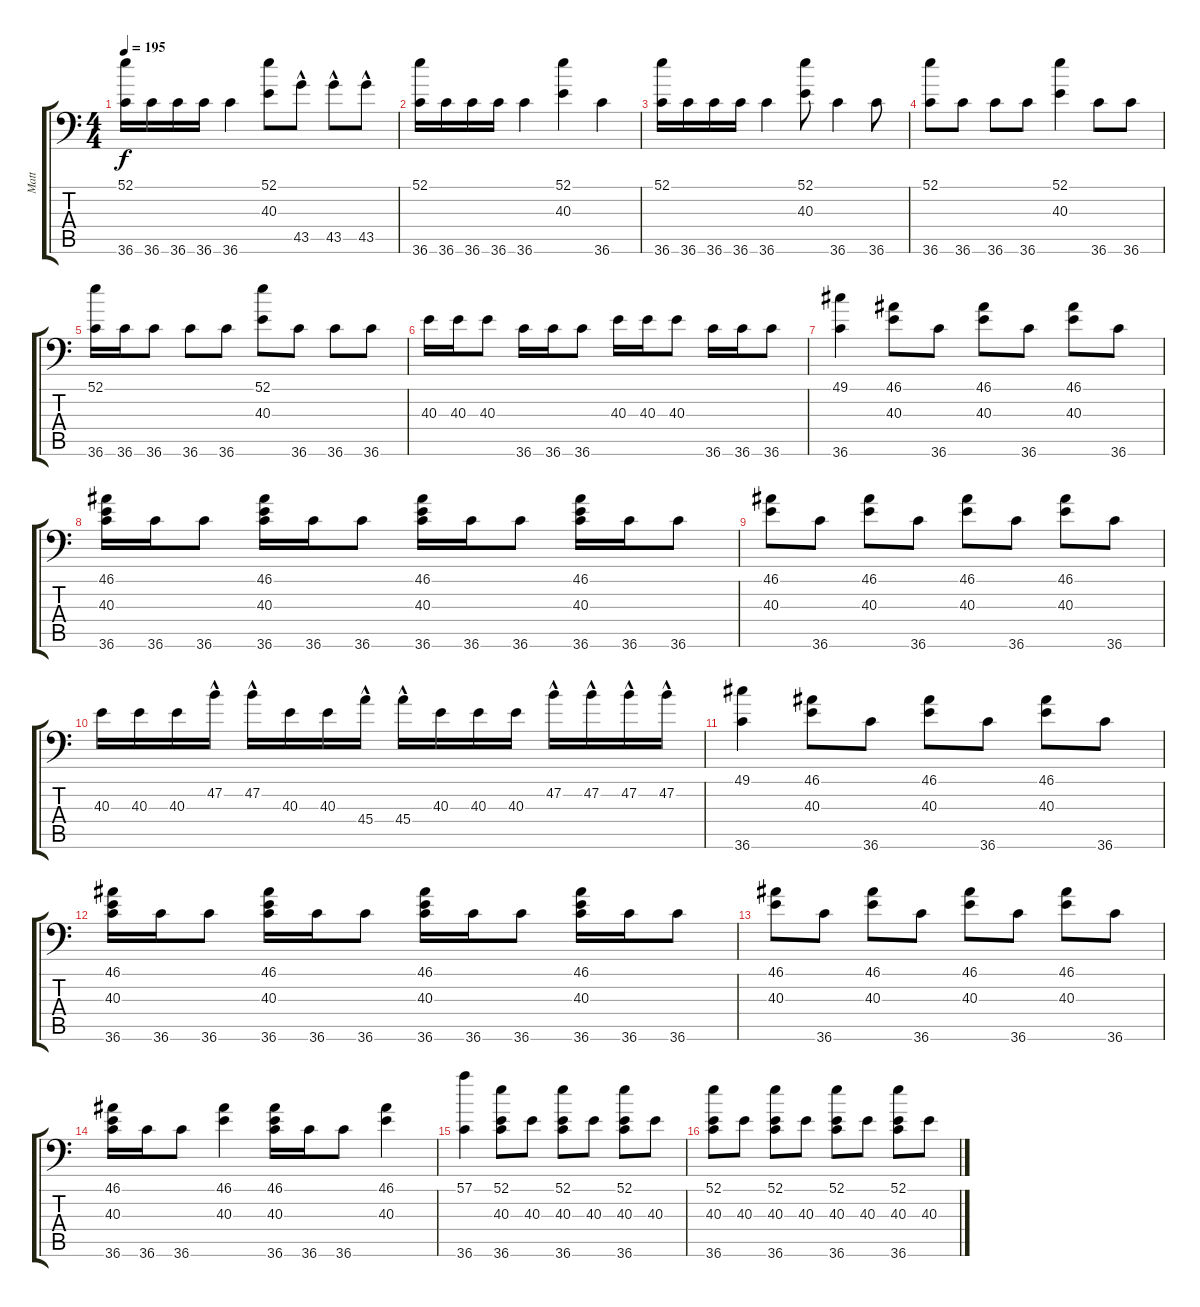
\track ("Matt" "Matt") {instrument acousticgrandpiano}
\staff {score tabs}
\tuning (C-1 C-1 C-1 C-1 C-1 C-1) {hide}
\ts (4 4)
\tempo 195
\clef f4
\ks c
(52.1 36.6).16{dy f} 36.6.16 36.6.16 36.6.16 36.6.4 (52.1 40.3).8 43.5{hac}.8 43.5{hac}.8 43.5{hac}.8 |
(52.1 36.6).16 36.6.16 36.6.16 36.6.16 36.6.4 (52.1 40.3).4 36.6.4 |
(52.1 36.6).16 36.6.16 36.6.16 36.6.16 36.6.4 (52.1 40.3).8 36.6.4 36.6.8 |
(52.1 36.6).8 36.6.8 36.6.8 36.6.8 (52.1 40.3).4 36.6.8 36.6.8 |
(52.1 36.6).16 36.6.16 36.6.8 36.6.8 36.6.8 (52.1 40.3).8 36.6.8 36.6.8 36.6.8 |
40.3.16 40.3.16 40.3.8 36.6.16 36.6.16 36.6.8 40.3.16 40.3.16 40.3.8 36.6.16 36.6.16 36.6.8 |
(49.1 36.6).4 (46.1 40.3).8 36.6.8 (46.1 40.3).8 36.6.8 (46.1 40.3).8 36.6.8 |
(46.1 40.3 36.6).16 36.6.16 36.6.8 (46.1 40.3 36.6).16 36.6.16 36.6.8 (46.1 40.3 36.6).16 36.6.16 36.6.8 (46.1 40.3 36.6).16 36.6.16 36.6.8 |
(46.1 40.3).8 36.6.8 (46.1 40.3).8 36.6.8 (46.1 40.3).8 36.6.8 (46.1 40.3).8 36.6.8 |
40.3.16 40.3.16 40.3.16 47.2{hac}.16 47.2{hac}.16 40.3.16 40.3.16 45.4{hac}.16 45.4{hac}.16 40.3.16 40.3.16 40.3.16 47.2{hac}.16 47.2{hac}.16 47.2{hac}.16 47.2{hac}.16 |
(49.1 36.6).4 (46.1 40.3).8 36.6.8 (46.1 40.3).8 36.6.8 (46.1 40.3).8 36.6.8 |
(46.1 40.3 36.6).16 36.6.16 36.6.8 (46.1 40.3 36.6).16 36.6.16 36.6.8 (46.1 40.3 36.6).16 36.6.16 36.6.8 (46.1 40.3 36.6).16 36.6.16 36.6.8 |
(46.1 40.3).8 36.6.8 (46.1 40.3).8 36.6.8 (46.1 40.3).8 36.6.8 (46.1 40.3).8 36.6.8 |
(46.1 40.3 36.6).16 36.6.16 36.6.8 (46.1 40.3).4 (46.1 40.3 36.6).16 36.6.16 36.6.8 (46.1 40.3).4 |
(57.1 36.6).4 (52.1 40.3 36.6).8 40.3.8 (52.1 40.3 36.6).8 40.3.8 (52.1 40.3 36.6).8 40.3.8 |
(52.1 40.3 36.6).8 40.3.8 (52.1 40.3 36.6).8 40.3.8 (52.1 40.3 36.6).8 40.3.8 (52.1 40.3 36.6).8 40.3.8
